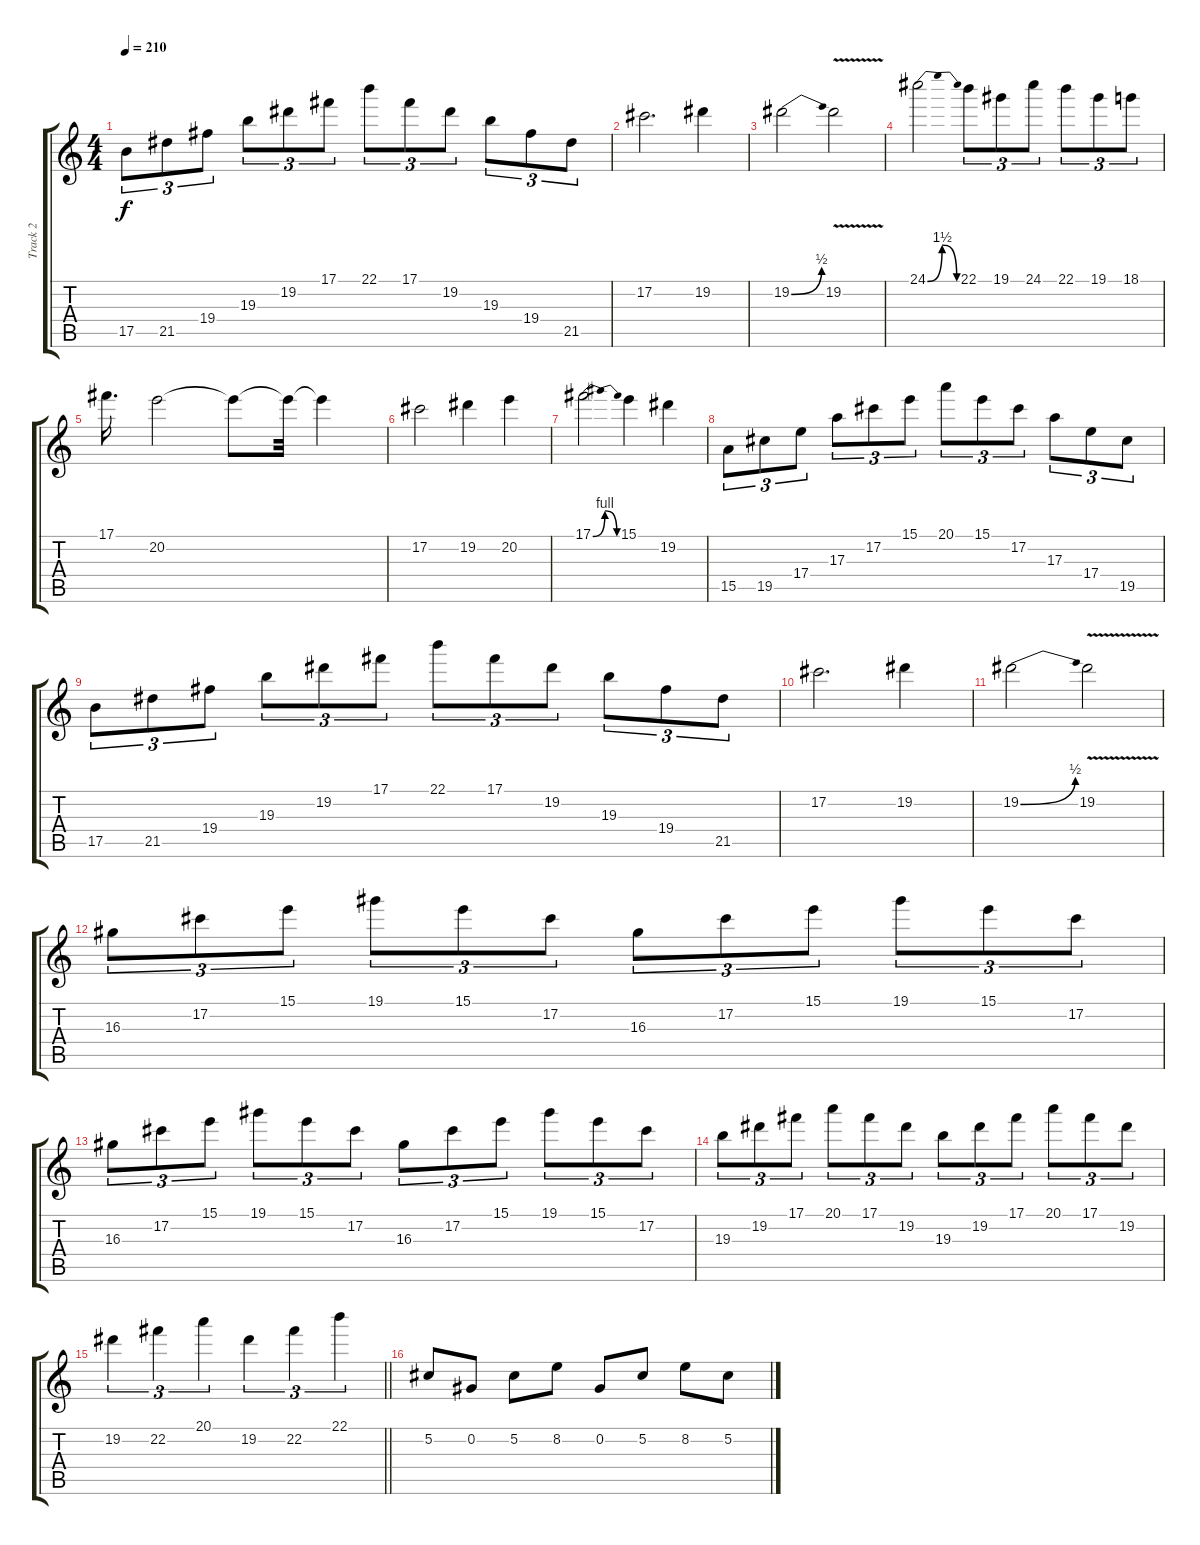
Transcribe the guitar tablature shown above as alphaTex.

\track ("Track 2" "Track 2") {instrument distortionguitar}
\staff {score tabs}
\tuning (Db4 Ab3 E3 B2 Gb2 Db2) {hide}
\ts (4 4)
\tempo 210
\clef g2
\ks c
17.5.8{tu (3 2) dy f} 21.5.8{tu (3 2)} 19.4.8{tu (3 2)} 19.3.8{tu (3 2)} 19.2.8{tu (3 2)} 17.1.8{tu (3 2)} 22.1.8{tu (3 2)} 17.1.8{tu (3 2)} 19.2.8{tu (3 2)} 19.3.8{tu (3 2)} 19.4.8{tu (3 2)} 21.5.8{tu (3 2)} |
17.2.2{d} 19.2.4 |
19.2{be (bend 0 0 60 2)}.2 19.2{v}.2 |
24.1{be (bendrelease 0 0 30 6 30 6 60 0)}.2 22.1.8{tu (3 2)} 19.1.8{tu (3 2)} 24.1.8{tu (3 2)} 22.1.8{tu (3 2)} 19.1.8{tu (3 2)} 18.1.8{tu (3 2)} |
17.1.16{d} 20.2.2 20.2{t}.8 20.2{t}.32 20.2{t}.4 |
17.2.2 19.2.4 20.2.4 |
17.1{be (bendrelease 0 0 30 4 30 4 60 0)}.2 15.1.4 19.2.4 |
15.5.8{tu (3 2)} 19.5.8{tu (3 2)} 17.4.8{tu (3 2)} 17.3.8{tu (3 2)} 17.2.8{tu (3 2)} 15.1.8{tu (3 2)} 20.1.8{tu (3 2)} 15.1.8{tu (3 2)} 17.2.8{tu (3 2)} 17.3.8{tu (3 2)} 17.4.8{tu (3 2)} 19.5.8{tu (3 2)} |
17.5.8{tu (3 2)} 21.5.8{tu (3 2)} 19.4.8{tu (3 2)} 19.3.8{tu (3 2)} 19.2.8{tu (3 2)} 17.1.8{tu (3 2)} 22.1.8{tu (3 2)} 17.1.8{tu (3 2)} 19.2.8{tu (3 2)} 19.3.8{tu (3 2)} 19.4.8{tu (3 2)} 21.5.8{tu (3 2)} |
17.2.2{d} 19.2.4 |
19.2{be (bend 0 0 60 2)}.2 19.2{v}.2 |
16.3.8{tu (3 2)} 17.2.8{tu (3 2)} 15.1.8{tu (3 2)} 19.1.8{tu (3 2)} 15.1.8{tu (3 2)} 17.2.8{tu (3 2)} 16.3.8{tu (3 2)} 17.2.8{tu (3 2)} 15.1.8{tu (3 2)} 19.1.8{tu (3 2)} 15.1.8{tu (3 2)} 17.2.8{tu (3 2)} |
16.3.8{tu (3 2)} 17.2.8{tu (3 2)} 15.1.8{tu (3 2)} 19.1.8{tu (3 2)} 15.1.8{tu (3 2)} 17.2.8{tu (3 2)} 16.3.8{tu (3 2)} 17.2.8{tu (3 2)} 15.1.8{tu (3 2)} 19.1.8{tu (3 2)} 15.1.8{tu (3 2)} 17.2.8{tu (3 2)} |
19.3.8{tu (3 2)} 19.2.8{tu (3 2)} 17.1.8{tu (3 2)} 20.1.8{tu (3 2)} 17.1.8{tu (3 2)} 19.2.8{tu (3 2)} 19.3.8{tu (3 2)} 19.2.8{tu (3 2)} 17.1.8{tu (3 2)} 20.1.8{tu (3 2)} 17.1.8{tu (3 2)} 19.2.8{tu (3 2)} |
\barLineRight lightlight
19.2.4{tu (3 2)} 22.2.4{tu (3 2)} 20.1.4{tu (3 2)} 19.2.4{tu (3 2)} 22.2.4{tu (3 2)} 22.1.4{tu (3 2)} |
5.2.8 0.2.8 5.2.8 8.2.8 0.2.8 5.2.8 8.2.8 5.2.8
